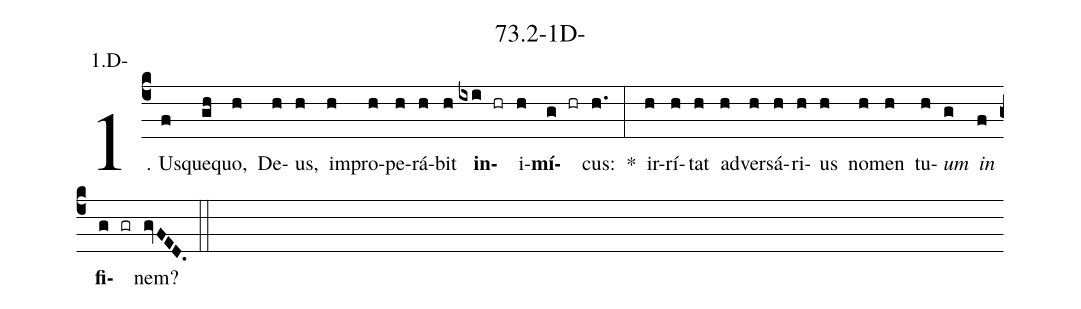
name: 73.2-1D-;
annotation: 1.D-;
%%
(c4)1. Us(f)que(gh)quo,(h) De(h)us,(h) im(h)pro(h)pe(h)rá(h)bit(h) <b>in</b>(ixi hr)i(h)<b>mí</b>(g hr)cus:(h.) *(:) ir(h)rí(h)tat(h) ad(h)ver(h)sá(h)ri(h)us(h) no(h)men(h) tu(h)<i>um</i>(g) <i>in</i>(f) <b>fi</b>(g gr)nem?(gvFED.) (::)


%E(h) u(h) o(g) u(f) a(g) e.(gvFED.) (::)
